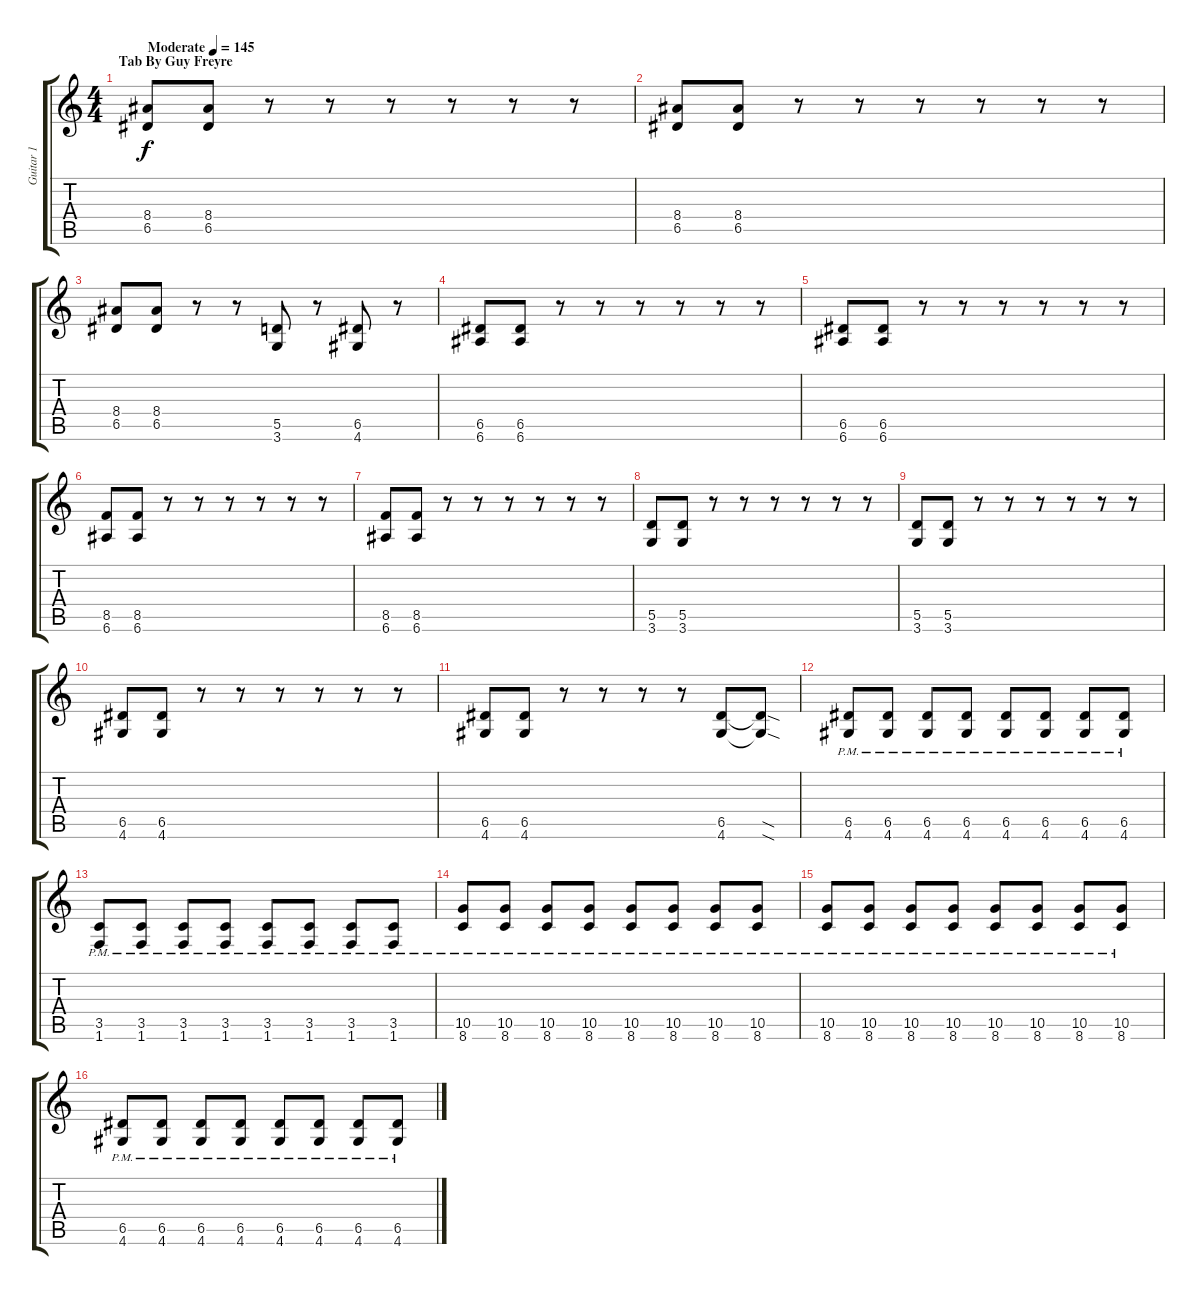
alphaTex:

\track ("Guitar 1" "Guitar 1") {instrument distortionguitar}
\staff {score tabs}
\tuning (E4 B3 G3 D3 A2 E2) {hide}
\ts (4 4)
\section ("" "Tab By Guy Freyre")
\tempo (145 "Moderate")
\clef g2
\ks c
(8.4 6.5).8{dy f instrument distortionguitar} (8.4 6.5).8 r.8 r.8 r.8 r.8 r.8 r.8 |
(8.4 6.5).8 (8.4 6.5).8 r.8 r.8 r.8 r.8 r.8 r.8 |
(8.4 6.5).8 (8.4 6.5).8 r.8 r.8 (5.5 3.6).8 r.8 (6.5 4.6).8 r.8 |
(6.5 6.6).8 (6.5 6.6).8 r.8 r.8 r.8 r.8 r.8 r.8 |
(6.5 6.6).8 (6.5 6.6).8 r.8 r.8 r.8 r.8 r.8 r.8 |
(8.5 6.6).8 (8.5 6.6).8 r.8 r.8 r.8 r.8 r.8 r.8 |
(8.5 6.6).8 (8.5 6.6).8 r.8 r.8 r.8 r.8 r.8 r.8 |
(5.5 3.6).8 (5.5 3.6).8 r.8 r.8 r.8 r.8 r.8 r.8 |
(5.5 3.6).8 (5.5 3.6).8 r.8 r.8 r.8 r.8 r.8 r.8 |
(6.5 4.6).8 (6.5 4.6).8 r.8 r.8 r.8 r.8 r.8 r.8 |
(6.5 4.6).8 (6.5 4.6).8 r.8 r.8 r.8 r.8 (6.5 4.6).8 (6.5{sod t} 4.6{sod t}).8 |
(6.5{pm} 4.6{pm}).8 (6.5{pm} 4.6{pm}).8 (6.5{pm} 4.6{pm}).8 (6.5{pm} 4.6{pm}).8 (6.5{pm} 4.6{pm}).8 (6.5{pm} 4.6{pm}).8 (6.5{pm} 4.6{pm}).8 (6.5{pm} 4.6{pm}).8 |
(3.5{pm} 1.6{pm}).8 (3.5{pm} 1.6{pm}).8 (3.5{pm} 1.6{pm}).8 (3.5{pm} 1.6{pm}).8 (3.5{pm} 1.6{pm}).8 (3.5{pm} 1.6{pm}).8 (3.5{pm} 1.6{pm}).8 (3.5{pm} 1.6{pm}).8 |
(10.5{pm} 8.6{pm}).8 (10.5{pm} 8.6{pm}).8 (10.5{pm} 8.6{pm}).8 (10.5{pm} 8.6{pm}).8 (10.5{pm} 8.6{pm}).8 (10.5{pm} 8.6{pm}).8 (10.5{pm} 8.6{pm}).8 (10.5{pm} 8.6{pm}).8 |
(10.5{pm} 8.6{pm}).8 (10.5{pm} 8.6{pm}).8 (10.5{pm} 8.6{pm}).8 (10.5{pm} 8.6{pm}).8 (10.5{pm} 8.6{pm}).8 (10.5{pm} 8.6{pm}).8 (10.5{pm} 8.6{pm}).8 (10.5{pm} 8.6{pm}).8 |
(6.5{pm} 4.6{pm}).8 (6.5{pm} 4.6{pm}).8 (6.5{pm} 4.6{pm}).8 (6.5{pm} 4.6{pm}).8 (6.5{pm} 4.6{pm}).8 (6.5{pm} 4.6{pm}).8 (6.5{pm} 4.6{pm}).8 (6.5{pm} 4.6{pm}).8
